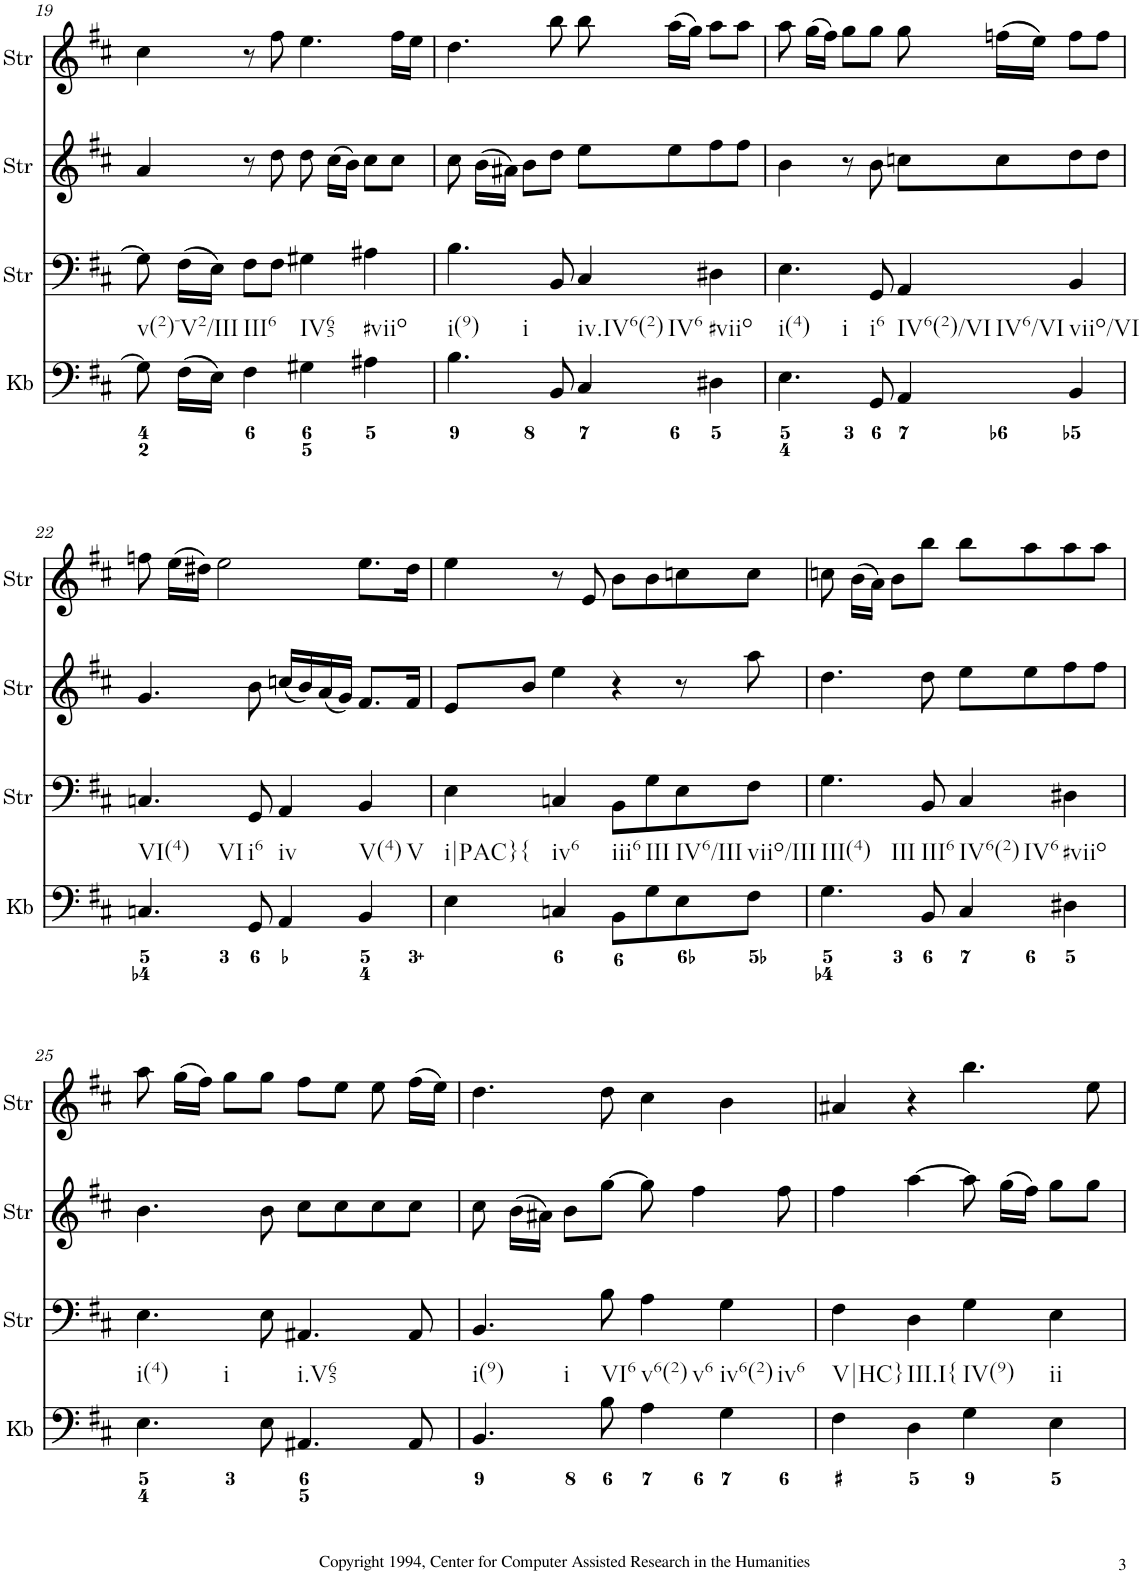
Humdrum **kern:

**kern	**kern	**kern	**kern
*part4	*part3	*part2	*part1
*staff4	*staff3	*staff2	*staff1
*I"Keyboard	*I"StringInstrument	*I"StringInstrument	*I"StringInstrument
*I'Kb	*I'Str	*I'Str	*I'Str
!!LO:PB:g=z
*clefF4	*clefF4	*clefG2	*clefG2
*k[f#c#]	*k[f#c#]	*k[f#c#]	*k[f#c#]
*M4/4	*M4/4	*M4/4	*M4/4
=19	=19	=19	=19
!LO:TX:b:t=v(2)-V2/III	!	!	!
8G\]	8G\]	4a/	4cc#\
(16F#\LL	(16F#\LL	.	.
16E\JJ)	16E\JJ)	.	.
!LO:TX:b:t=III6	!	!	!
4F#\	8F#\L	8r	8r
.	8F#\J	8dd\	8ff#\
!LO:TX:b:t=IV65	!	!	!
4G#X\	4G#X\	8dd\	4.ee\
.	.	(16cc#\LL	.
.	.	16b\JJ)	.
!LO:TX:b:t=#viio	!	!	!
4A#X\	4A#X\	8cc#\L	.
.	.	8cc#\J	16ff#\LL
.	.	.	16ee\JJ
=20	=20	=20	=20
!LO:TX:b:t=i(9)	!	!	!
!LO:TX:b:t=i	!	!	!
4.B\	4.B\	8cc#\	4.dd\
.	.	(16b\LL	.
.	.	16a#X\JJ)	.
.	.	8b\L	.
8BB/	8BB/	8dd\J	8bb\
!LO:TX:b:t=iv.IV6(2)	!	!	!
!LO:TX:b:t=IV6	!	!	!
4C#/	4C#/	8ee\L	8bb\
.	.	8ee\	(16aa\LL
.	.	.	16gg\JJ)
!LO:TX:b:t=#viio	!	!	!
4D#X\	4D#X\	8ff#\	8aa\L
.	.	8ff#\J	8aa\J
=21	=21	=21	=21
!LO:TX:b:t=i(4)	!	!	!
!LO:TX:b:t=i	!	!	!
4.E\	4.E\	4b\	8aa\
.	.	.	(16gg\LL
.	.	.	16ff#\JJ)
.	.	8r	8gg\L
!LO:TX:b:t=i6	!	!	!
8GG/	8GG/	8b\	8gg\J
!LO:TX:b:t=IV6(2)/VI	!	!	!
!LO:TX:b:t=IV6/VI	!	!	!
4AA/	4AA/	8ccn\L	8gg\
.	.	8cc\	(16ffn\LL
.	.	.	16ee\JJ)
!LO:TX:b:t=viio/VI	!	!	!
4BB/	4BB/	8dd\	8ff\L
.	.	8dd\J	8ff\J
!!LO:LB:g=z
=22	=22	=22	=22
!LO:TX:b:t=VI(4)	!	!	!
!LO:TX:b:t=VI	!	!	!
4.Cn/	4.Cn/	4.g/	8ffn\
.	.	.	(16ee\LL
.	.	.	16dd#X\JJ)
.	.	.	2ee\
!LO:TX:b:t=i6	!	!	!
8GG/	8GG/	8b\	.
!LO:TX:b:t=iv	!	!	!
4AA/	4AA/	(16ccn/LL	.
.	.	16b/)	.
.	.	(16a/	.
.	.	16g/JJ)	.
!LO:TX:b:t=V(4)	!	!	!
!LO:TX:b:t=V	!	!	!
4BB/	4BB/	8.f#/L	8.ee\L
.	.	16f#/Jk	16dd#\Jk
=23	=23	=23	=23
!LO:TX:b:t=i|PAC}	!	!	!
!LO:TX:b:t={	!	!	!
4E\	4E\	8e/L	4ee\
.	.	8b/J	.
!LO:TX:b:t=iv6	!	!	!
4Cn/	4Cn/	4ee\	8r
.	.	.	8e/
!LO:TX:b:t=iii6	!	!	!
8BB\L	8BB\L	4r	8b\L
!LO:TX:b:t=III	!	!	!
8G\	8G\	.	8b\
!LO:TX:b:t=IV6/III	!	!	!
8E\	8E\	8r	8ccn\
!LO:TX:b:t=viio/III	!	!	!
8F#\J	8F#\J	8aa\	8cc\J
=24	=24	=24	=24
!LO:TX:b:t=III(4)	!	!	!
!LO:TX:b:t=III	!	!	!
4.G\	4.G\	4.dd\	8ccn\
.	.	.	(16b\LL
.	.	.	16a\JJ)
.	.	.	8b\L
!LO:TX:b:t=III6	!	!	!
8BB/	8BB/	8dd\	8bb\J
!LO:TX:b:t=IV6(2)	!	!	!
!LO:TX:b:t=IV6	!	!	!
4C#/	4C#/	8ee\L	8bb\L
.	.	8ee\	8aa\
!LO:TX:b:t=#viio	!	!	!
4D#X\	4D#X\	8ff#\	8aa\
.	.	8ff#\J	8aa\J
!!LO:LB:g=z
=25	=25	=25	=25
!LO:TX:b:t=i(4)	!	!	!
!LO:TX:b:t=i	!	!	!
4.E\	4.E\	4.b\	8aa\
.	.	.	(16gg\LL
.	.	.	16ff#\JJ)
.	.	.	8gg\L
8E\	8E\	8b\	8gg\J
!LO:TX:b:t=i.V65	!	!	!
4.AA#X/	4.AA#X/	8cc#\L	8ff#\L
.	.	8cc#\	8ee\J
.	.	8cc#\	8ee\
8AA#/	8AA#/	8cc#\J	(16ff#\LL
.	.	.	16ee\JJ)
=26	=26	=26	=26
!LO:TX:b:t=i(9)	!	!	!
!LO:TX:b:t=i	!	!	!
4.BB/	4.BB/	8cc#\	4.dd\
.	.	(16b\LL	.
.	.	16a#X\JJ)	.
.	.	8b\L	.
!LO:TX:b:t=VI6	!	!	!
8B\	8B\	[8gg\J	8dd\
!LO:TX:b:t=v6(2)	!	!	!
!LO:TX:b:t=v6	!	!	!
4A\	4A\	8gg\]	4cc#\
.	.	4ff#\	.
!LO:TX:b:t=iv6(2)	!	!	!
!LO:TX:b:t=iv6	!	!	!
4G\	4G\	.	4b\
.	.	8ff#\	.
=27	=27	=27	=27
!LO:TX:b:t=V|HC}	!	!	!
4F#\	4F#\	4ff#\	4a#X/
!LO:TX:b:t=III.I{	!	!	!
4D\	4D\	[4aa\	4r
!LO:TX:b:t=IV(9)	!	!	!
4G\	4G\	8aa\]	4.bb\
.	.	(16gg\LL	.
.	.	16ff#\JJ)	.
!LO:TX:b:t=ii	!	!	!
4E\	4E\	8gg\L	.
.	.	8gg\J	8ee\
=	=	=	=
*-	*-	*-	*-
